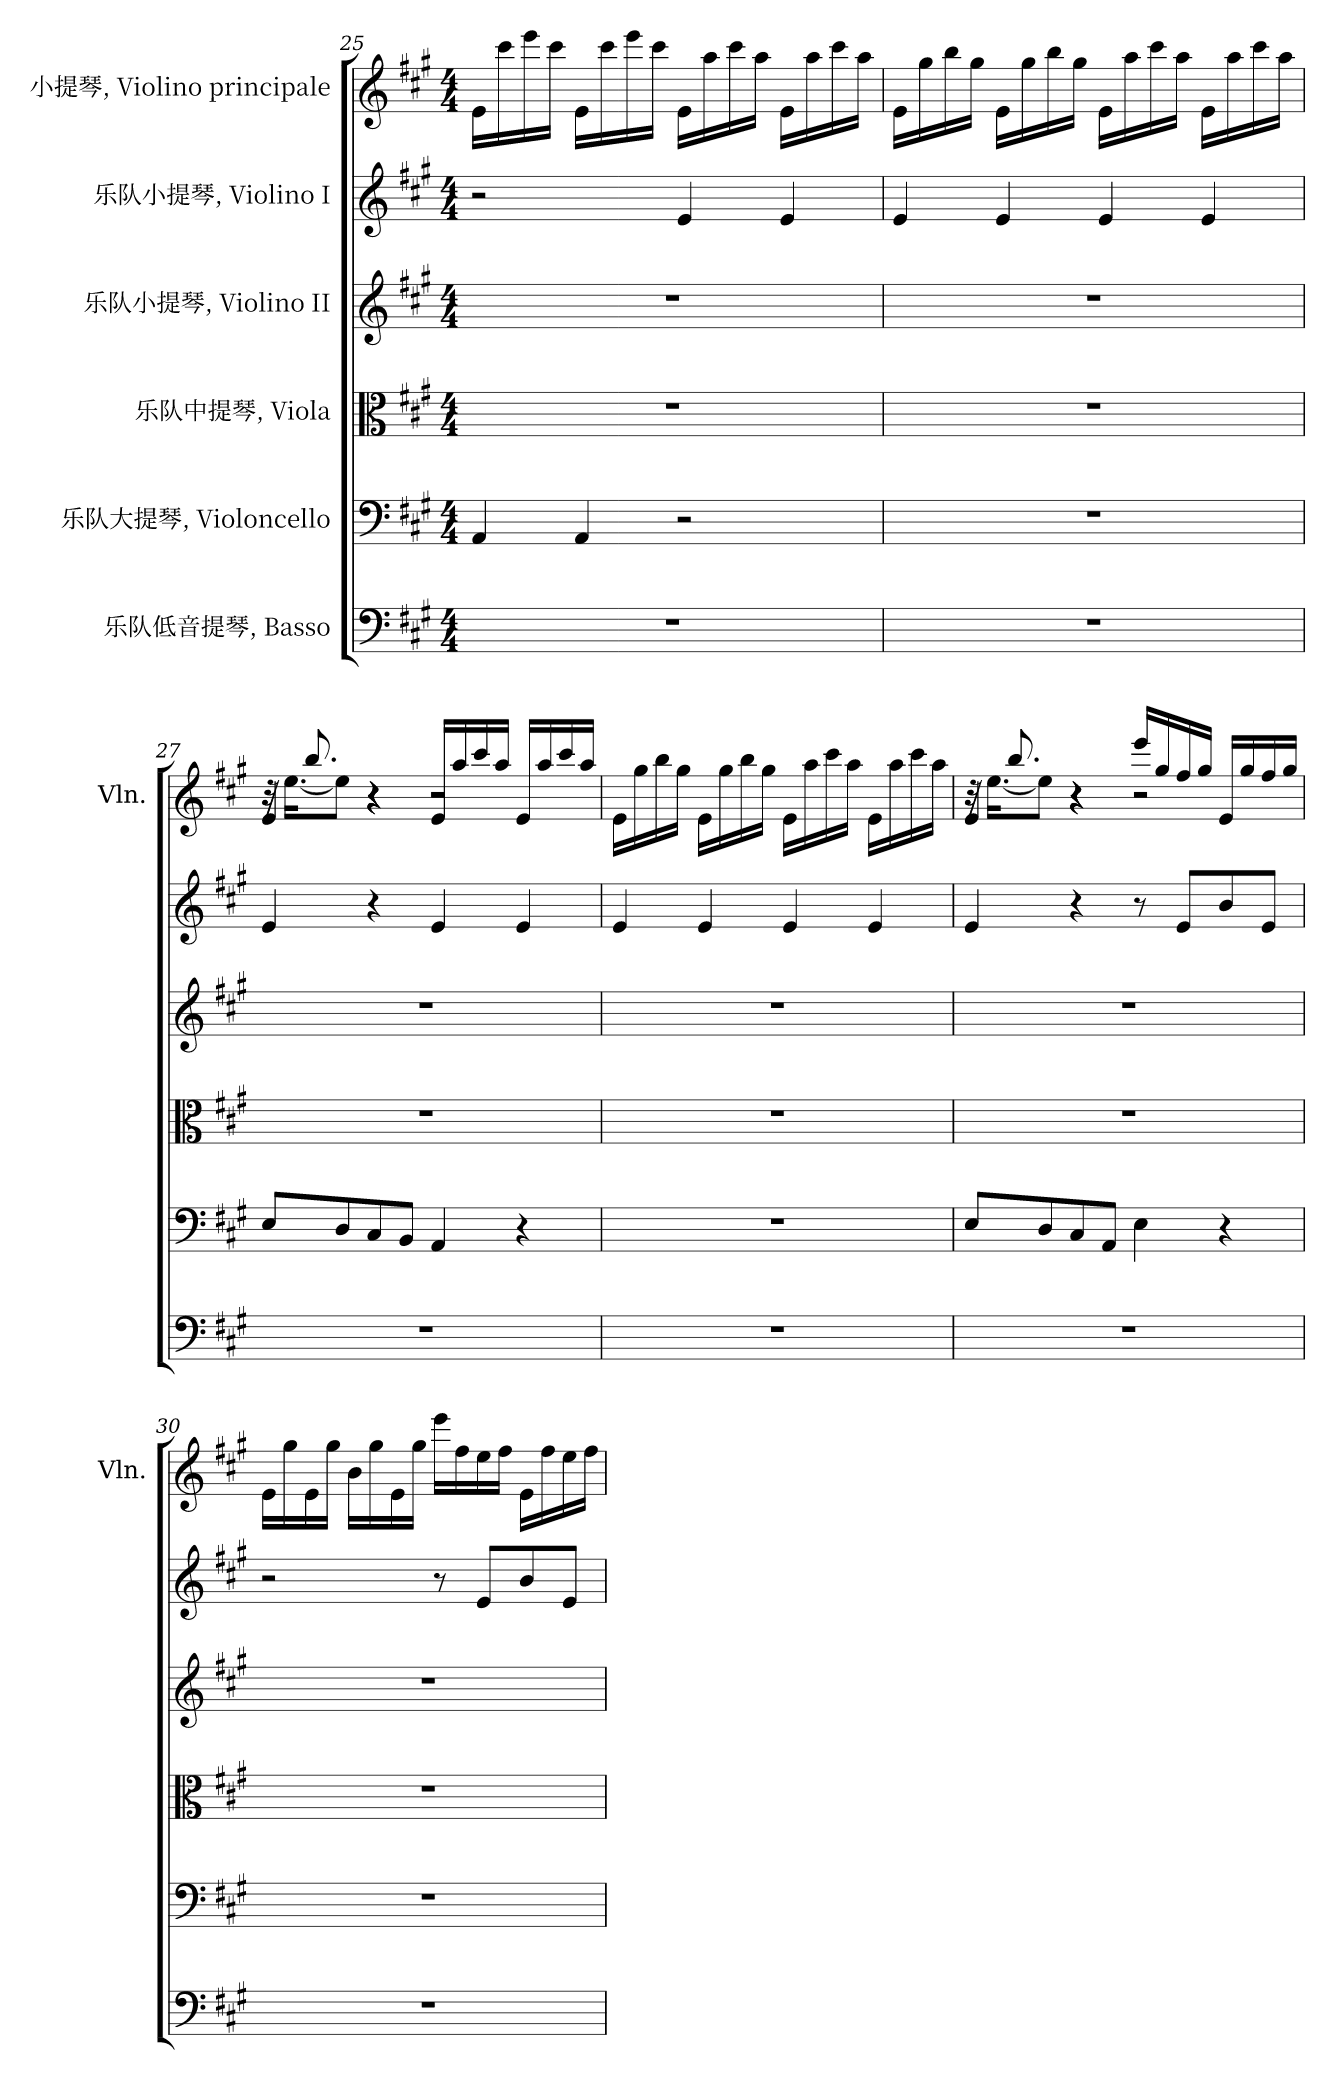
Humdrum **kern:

**kern	**kern	**kern	**kern	**kern	**kern
*part6	*part5	*part4	*part3	*part2	*part1
*staff6	*staff5	*staff4	*staff3	*staff2	*staff1
*I"乐队低音提琴, Basso	*I"乐队大提琴, Violoncello	*I"乐队中提琴, Viola	*I"乐队小提琴, Violino II	*I"乐队小提琴, Violino I	*I"小提琴, Violino principale
*	*	*	*	*	*I'Vln.
*clefF4	*clefF4	*clefC3	*clefG2	*clefG2	*clefG2
*ITrd7c12	*	*	*	*	*
*k[f#c#g#]	*k[f#c#g#]	*k[f#c#g#]	*k[f#c#g#]	*k[f#c#g#]	*k[f#c#g#]
*M4/4	*M4/4	*M4/4	*M4/4	*M4/4	*M4/4
=25	=25	=25	=25	=25	=25
1r	4AA/	1r	1r	2r	16e\LL
.	.	.	.	.	16ccc#\
.	.	.	.	.	16eee\
.	.	.	.	.	16ccc#\JJ
.	4AA/	.	.	.	16e\LL
.	.	.	.	.	16ccc#\
.	.	.	.	.	16eee\
.	.	.	.	.	16ccc#\JJ
.	2r	.	.	4e/	16e\LL
.	.	.	.	.	16aa\
.	.	.	.	.	16ccc#\
.	.	.	.	.	16aa\JJ
.	.	.	.	4e/	16e\LL
.	.	.	.	.	16aa\
.	.	.	.	.	16ccc#\
.	.	.	.	.	16aa\JJ
!!LO:LB:g=z
=26	=26	=26	=26	=26	=26
1r	1r	1r	1r	4e/	16e\LL
.	.	.	.	.	16gg#\
.	.	.	.	.	16bb\
.	.	.	.	.	16gg#\JJ
.	.	.	.	4e/	16e\LL
.	.	.	.	.	16gg#\
.	.	.	.	.	16bb\
.	.	.	.	.	16gg#\JJ
.	.	.	.	4e/	16e\LL
.	.	.	.	.	16aa\
.	.	.	.	.	16ccc#\
.	.	.	.	.	16aa\JJ
.	.	.	.	4e/	16e\LL
.	.	.	.	.	16aa\
.	.	.	.	.	16ccc#\
.	.	.	.	.	16aa\JJ
=27	=27	=27	=27	=27	=27
*	*	*	*	*	*^
*	*	*	*	*	*	*^
1r	8E/L	1r	1r	4e/	16r	32r	4e/
.	.	.	.	.	.	[16.ee\KL	.
.	.	.	.	.	8.bb/	.	.
.	8D/	.	.	.	.	8ee\J]	.
.	8C#/	.	.	4r	4r	4r	4r
.	8BB/J	.	.	.	.	.	.
.	4AA/	.	.	4e/	16e/LL	2r	2r
.	.	.	.	.	16aa/	.	.
.	.	.	.	.	16ccc#/	.	.
.	.	.	.	.	16aa/JJ	.	.
.	4r	.	.	4e/	16e/LL	.	.
.	.	.	.	.	16aa/	.	.
.	.	.	.	.	16ccc#/	.	.
.	.	.	.	.	16aa/JJ	.	.
*	*	*	*	*	*v	*v	*v
!!LO:PB:g=z
=28	=28	=28	=28	=28	=28
1r	1r	1r	1r	4e/	16e\LL
.	.	.	.	.	16gg#\
.	.	.	.	.	16bb\
.	.	.	.	.	16gg#\JJ
.	.	.	.	4e/	16e\LL
.	.	.	.	.	16gg#\
.	.	.	.	.	16bb\
.	.	.	.	.	16gg#\JJ
.	.	.	.	4e/	16e\LL
.	.	.	.	.	16aa\
.	.	.	.	.	16ccc#\
.	.	.	.	.	16aa\JJ
.	.	.	.	4e/	16e\LL
.	.	.	.	.	16aa\
.	.	.	.	.	16ccc#\
.	.	.	.	.	16aa\JJ
=29	=29	=29	=29	=29	=29
*	*	*	*	*	*^
*	*	*	*	*	*	*^
1r	8E/L	1r	1r	4e/	16r	32r	4e/
.	.	.	.	.	.	[16.ee\KL	.
.	.	.	.	.	8.bb/	.	.
.	8D/	.	.	.	.	8ee\J]	.
.	8C#/	.	.	4r	4r	4r	4r
.	8AA/J	.	.	.	.	.	.
.	4E\	.	.	8r	16eee/LL	2r	2r
.	.	.	.	.	16gg#/	.	.
.	.	.	.	8e/L	16ff#/	.	.
.	.	.	.	.	16gg#/JJ	.	.
.	4r	.	.	8b/	16e/LL	.	.
.	.	.	.	.	16gg#/	.	.
.	.	.	.	8e/J	16ff#/	.	.
.	.	.	.	.	16gg#/JJ	.	.
*	*	*	*	*	*v	*v	*v
!!LO:LB:g=z
=30	=30	=30	=30	=30	=30
1r	1r	1r	1r	2r	16e\LL
.	.	.	.	.	16gg#\
.	.	.	.	.	16e\
.	.	.	.	.	16gg#\JJ
.	.	.	.	.	16b\LL
.	.	.	.	.	16gg#\
.	.	.	.	.	16e\
.	.	.	.	.	16gg#\JJ
.	.	.	.	8r	16eee\LL
.	.	.	.	.	16ff#\
.	.	.	.	8e/L	16ee\
.	.	.	.	.	16ff#\JJ
.	.	.	.	8b/	16e\LL
.	.	.	.	.	16ff#\
.	.	.	.	8e/J	16ee\
.	.	.	.	.	16ff#\JJ
=	=	=	=	=	=
*-	*-	*-	*-	*-	*-
